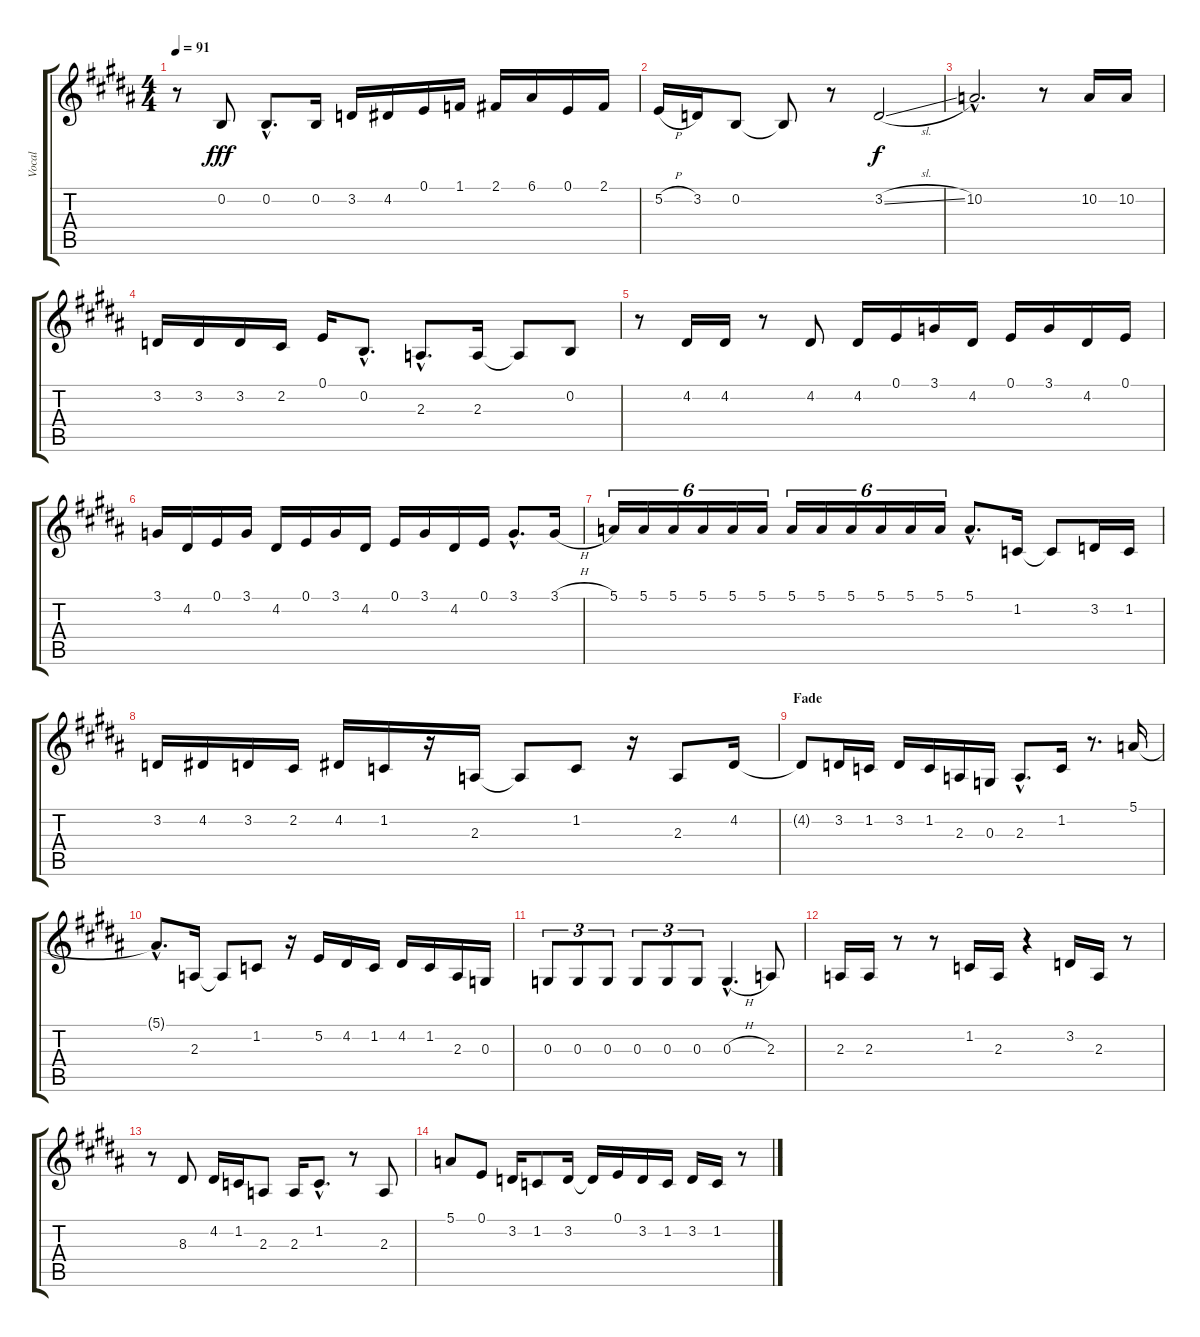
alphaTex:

\track ("Vocal" "Vocal") {instrument reedorgan}
\staff {score tabs}
\tuning (E4 B3 G3 D3 A2 E2) {hide}
\ts (4 4)
\tempo 91
\clef g2
\ks b
r.8{dy fff} 0.2.8 0.2{hac}.8{d} 0.2.16 3.2.16 4.2.16 0.1.16 1.1.16 2.1.16 6.1.16 0.1.16 2.1.16 |
5.2{h}.16 3.2.16 0.2.8 0.2{t}.8 r.8 3.2{sl}.2{dy f} |
10.2{hac}.2{d} r.8 10.2.16{instrument altosax} 10.2.16 |
3.2.16 3.2.16 3.2.16 2.2.16 0.1.16 0.2{hac}.8{d} 2.3{hac}.8{d} 2.3.16 2.3{t}.8 0.2.8 |
r.8 4.2.16 4.2.16 r.8 4.2.8 4.2.16 0.1.16 3.1.16 4.2.16 0.1.16 3.1.16 4.2.16 0.1.16 |
3.1.16 4.2.16 0.1.16 3.1.16 4.2.16 0.1.16 3.1.16 4.2.16 0.1.16 3.1.16 4.2.16 0.1.16 3.1{hac}.8{d} 3.1{h}.16 |
5.1.16{tu (6 4)} 5.1.16{tu (6 4)} 5.1.16{tu (6 4)} 5.1.16{tu (6 4)} 5.1.16{tu (6 4)} 5.1.16{tu (6 4)} 5.1.16{tu (6 4)} 5.1.16{tu (6 4)} 5.1.16{tu (6 4)} 5.1.16{tu (6 4)} 5.1.16{tu (6 4)} 5.1.16{tu (6 4)} 5.1{hac}.8{d} 1.2.16 1.2{t}.8 3.2.16 1.2.16 |
3.2.16 4.2.16 3.2.16 2.2.16 4.2.16 1.2.16 r.16 2.3.16 2.3{t}.8 1.2.8 r.16 2.3.8 4.2.16 |
\section ("" "Fade")
4.2{t}.8{volume 14} 3.2.16 1.2.16 3.2.16 1.2.16 2.3.16 0.3.16 2.3{hac}.8{d} 1.2.16 r.8{d} 5.1.16 |
5.1{hac t}.8{d volume 12} 2.3.16 2.3{t}.8 1.2.8 r.16 5.2.16 4.2.16 1.2.16 4.2.16 1.2.16 2.3.16 0.3.16 |
0.3.8{tu (3 2) volume 10} 0.3.8{tu (3 2)} 0.3.8{tu (3 2)} 0.3.8{tu (3 2)} 0.3.8{tu (3 2)} 0.3.8{tu (3 2)} 0.3{h hac}.4{d} 2.3.8 |
2.3.16{volume 8} 2.3.16 r.8 r.8 1.2.16 2.3.16 r.4 3.2.16 2.3.16 r.8 |
r.8{volume 5} 8.3.8 4.2.16 1.2.16 2.3.8 2.3.16 1.2{hac}.8{d} r.8 2.3.8 |
5.1.8{volume 2} 0.1.8 3.2.16 1.2.8 3.2.16 3.2{t}.16 0.1.16 3.2.16 1.2.16 3.2.16 1.2.16 r.8
